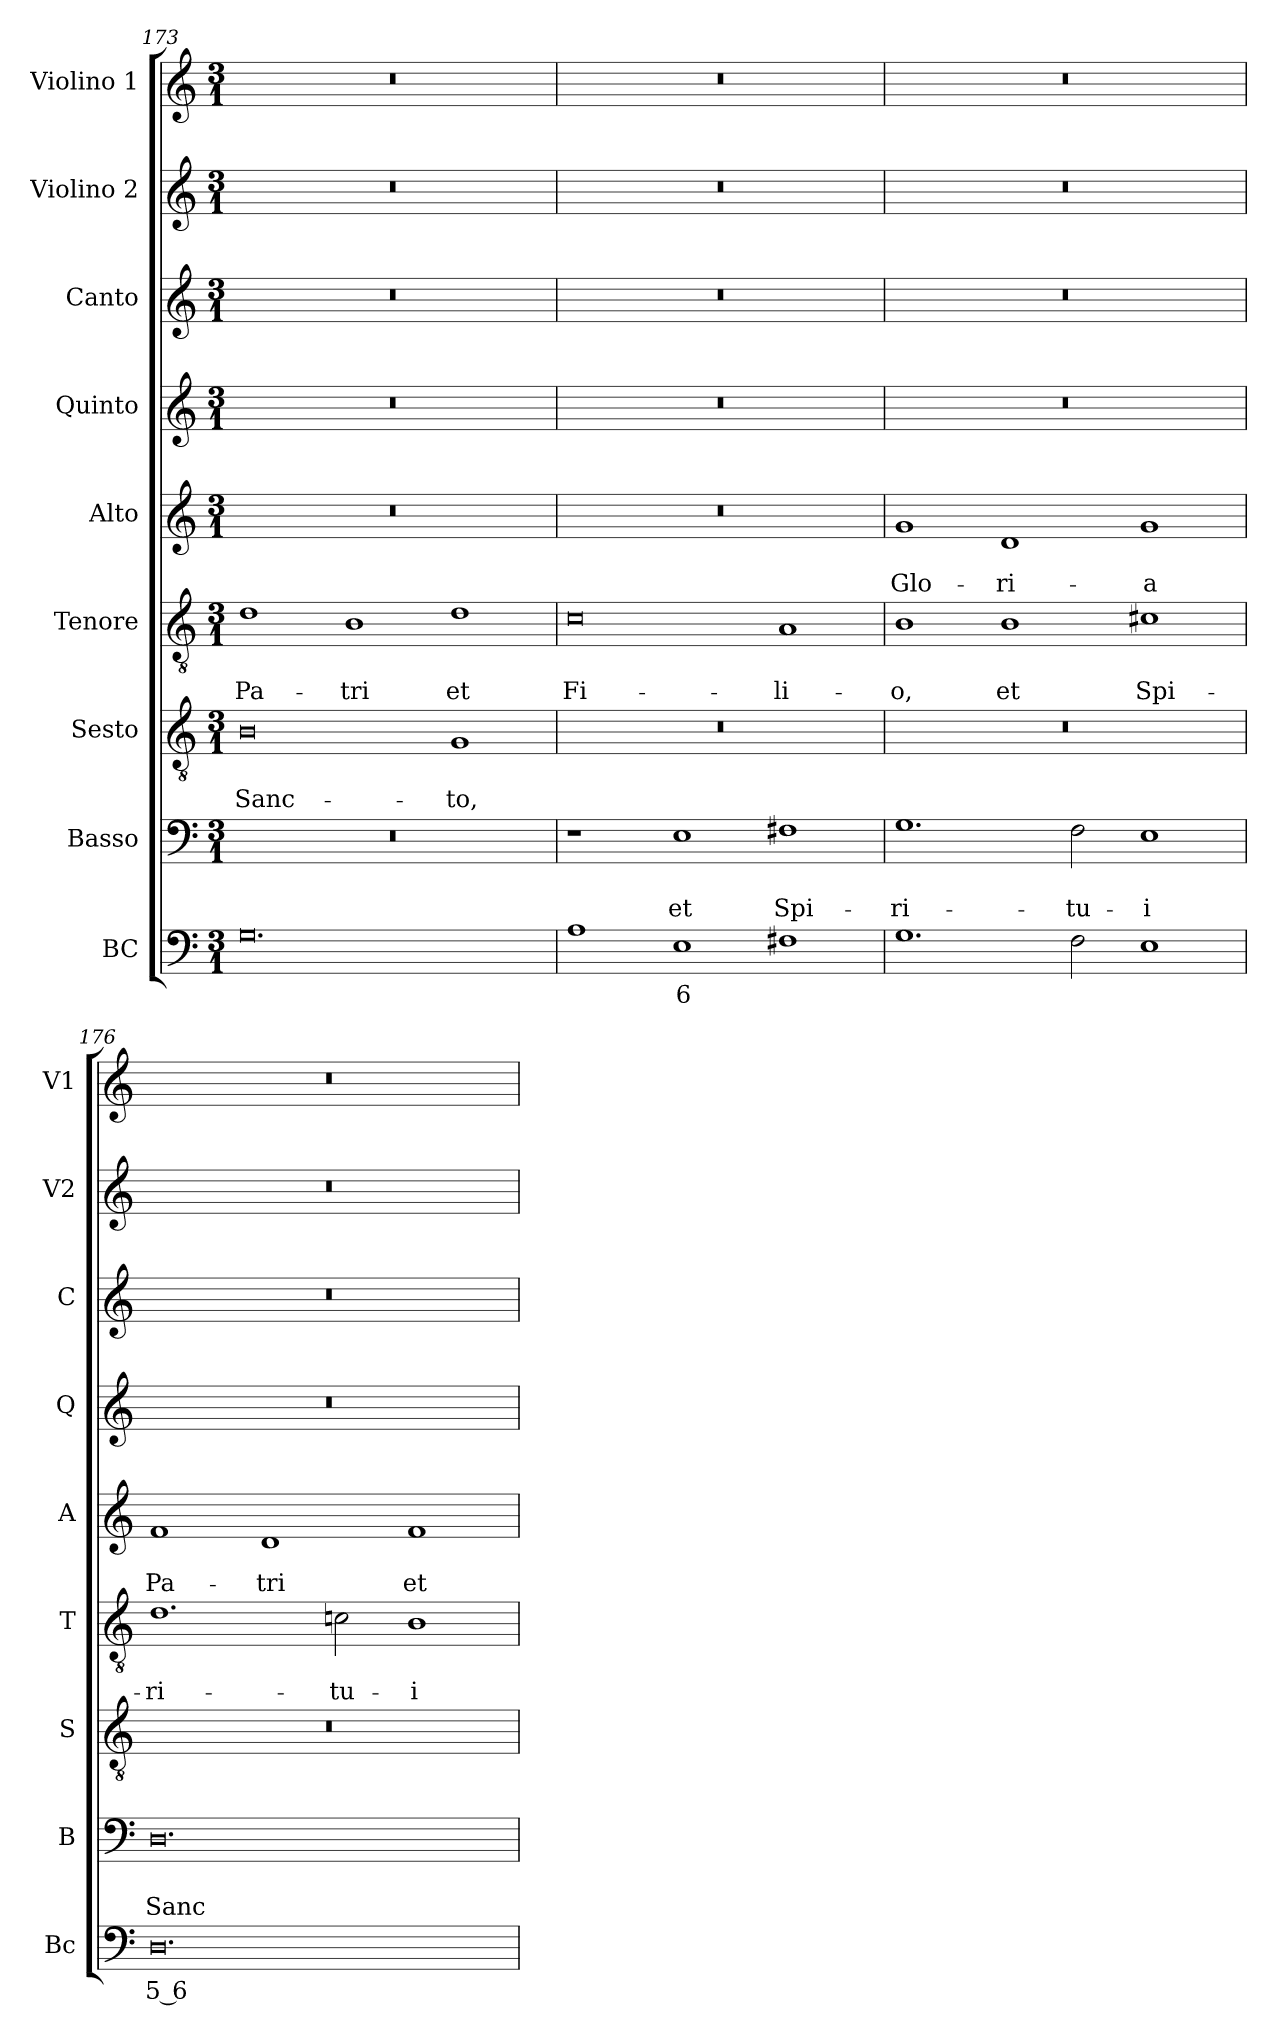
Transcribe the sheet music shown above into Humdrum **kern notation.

**kern	**text	**kern	**text	**text	**kern	**text	**text	**kern	**text	**text	**kern	**text	**text	**kern	**kern	**kern	**kern
*part9	*part9	*part8	*part8	*part8	*part7	*part7	*part7	*part6	*part6	*part6	*part5	*part5	*part5	*part4	*part3	*part2	*part1
*staff9	*staff9	*staff8	*staff8	*staff8	*staff7	*staff7	*staff7	*staff6	*staff6	*staff6	*staff5	*staff5	*staff5	*staff4	*staff3	*staff2	*staff1
*I"BC	*	*I"Basso	*	*	*I"Sesto	*	*	*I"Tenore	*	*	*I"Alto	*	*	*I"Quinto	*I"Canto	*I"Violino 2	*I"Violino 1
*I'Bc	*	*I'B	*	*	*I'S	*	*	*I'T	*	*	*I'A	*	*	*I'Q	*I'C	*I'V2	*I'V1
*clefF4	*	*clefF4	*	*	*clefGv2	*	*	*clefGv2	*	*	*clefG2	*	*	*clefG2	*clefG2	*clefG2	*clefG2
*k[]	*	*k[]	*	*	*k[]	*	*	*k[]	*	*	*k[]	*	*	*k[]	*k[]	*k[]	*k[]
*C:	*	*C:	*	*	*C:	*	*	*C:	*	*	*C:	*	*	*C:	*C:	*C:	*C:
*M3/1	*	*M3/1	*	*	*M3/1	*	*	*M3/1	*	*	*M3/1	*	*	*M3/1	*M3/1	*M3/1	*M3/1
=173	=173	=173	=173	=173	=173	=173	=173	=173	=173	=173	=173	=173	=173	=173	=173	=173	=173
!	!	!	!	!	!	!	!LO:LY:b	!	!	!LO:LY:b	!	!	!	!	!	!	!
0.G	.	0.r	.	.	0B	.	Sanc-	1d	.	Pa-	0.r	.	.	0.r	0.r	0.r	0.r
!	!	!	!	!	!	!	!	!	!	!LO:LY:b	!	!	!	!	!	!	!
.	.	.	.	.	.	.	.	1B	.	-tri	.	.	.	.	.	.	.
!	!	!	!	!	!	!	!LO:LY:b	!	!	!LO:LY:b	!	!	!	!	!	!	!
.	.	.	.	.	1G	.	-to,	1d	.	et	.	.	.	.	.	.	.
=174	=174	=174	=174	=174	=174	=174	=174	=174	=174	=174	=174	=174	=174	=174	=174	=174	=174
!	!	!	!	!	!	!	!	!	!	!LO:LY:b	!	!	!	!	!	!	!
1A	.	1r	.	.	0.r	.	.	0c	.	Fi-	0.r	.	.	0.r	0.r	0.r	0.r
!	!LO:LY:b	!	!	!LO:LY:b	!	!	!	!	!	!	!	!	!	!	!	!	!
1E	6	1E	.	et	.	.	.	.	.	.	.	.	.	.	.	.	.
!	!	!	!	!LO:LY:b	!	!	!	!	!	!LO:LY:b	!	!	!	!	!	!	!
1F#X	.	1F#X	.	Spi-	.	.	.	1A	.	-li-	.	.	.	.	.	.	.
=175	=175	=175	=175	=175	=175	=175	=175	=175	=175	=175	=175	=175	=175	=175	=175	=175	=175
!	!	!	!	!LO:LY:b	!	!	!	!	!	!LO:LY:b	!	!	!LO:LY:b	!	!	!	!
1.G	.	1.G	.	-ri-	0.r	.	.	1B	.	-o,	1g	.	Glo-	0.r	0.r	0.r	0.r
!	!	!	!	!	!	!	!	!	!	!LO:LY:b	!	!	!LO:LY:b	!	!	!	!
.	.	.	.	.	.	.	.	1B	.	et	1d	.	-ri-	.	.	.	.
!	!	!	!	!LO:LY:b	!	!	!	!	!	!	!	!	!	!	!	!	!
2F\	.	2F\	.	-tu-	.	.	.	.	.	.	.	.	.	.	.	.	.
!	!	!	!	!LO:LY:b	!	!	!	!	!	!LO:LY:b	!	!	!LO:LY:b	!	!	!	!
1E	.	1E	.	-i	.	.	.	1c#X	.	Spi-	1g	.	-a	.	.	.	.
=176	=176	=176	=176	=176	=176	=176	=176	=176	=176	=176	=176	=176	=176	=176	=176	=176	=176
!	!LO:LY:b	!	!	!LO:LY:b	!	!	!	!	!	!LO:LY:b	!	!	!LO:LY:b	!	!	!	!
0.D	5 6	0.D	.	Sanc-	0.r	.	.	1.d	.	-ri-	1f	.	Pa-	0.r	0.r	0.r	0.r
!	!	!	!	!	!	!	!	!	!	!	!	!	!LO:LY:b	!	!	!	!
.	.	.	.	.	.	.	.	.	.	.	1d	.	-tri	.	.	.	.
!	!	!	!	!	!	!	!	!	!	!LO:LY:b	!	!	!	!	!	!	!
.	.	.	.	.	.	.	.	2cn\	.	-tu-	.	.	.	.	.	.	.
!	!	!	!	!	!	!	!	!	!	!LO:LY:b	!	!	!LO:LY:b	!	!	!	!
.	.	.	.	.	.	.	.	1B	.	-i	1f	.	et	.	.	.	.
=	=	=	=	=	=	=	=	=	=	=	=	=	=	=	=	=	=
*-	*-	*-	*-	*-	*-	*-	*-	*-	*-	*-	*-	*-	*-	*-	*-	*-	*-
